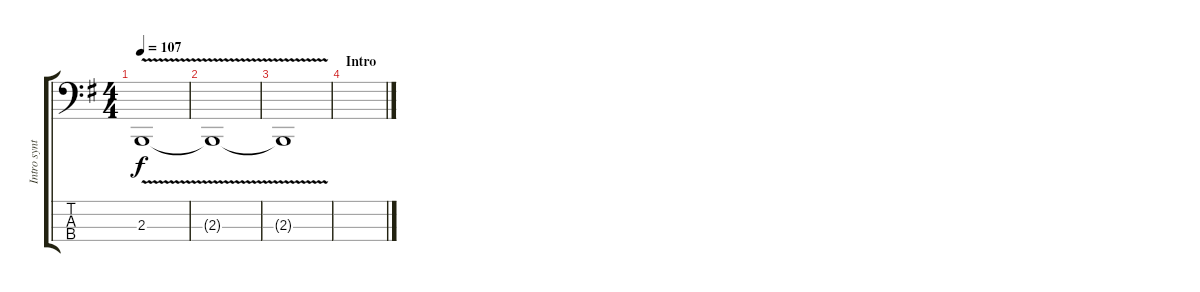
\track ("Intro synth II" "Intro synt") {instrument stringensemble1}
\staff {score tabs}
\tuning (G2 D2 A1 E1) {hide}
\ts (4 4)
\tempo 107
\clef f4
\ks g
2.3{v t}.1{dy f} |
2.3{v t}.1 |
2.3{v t}.1 |
\section ("" "Intro")
